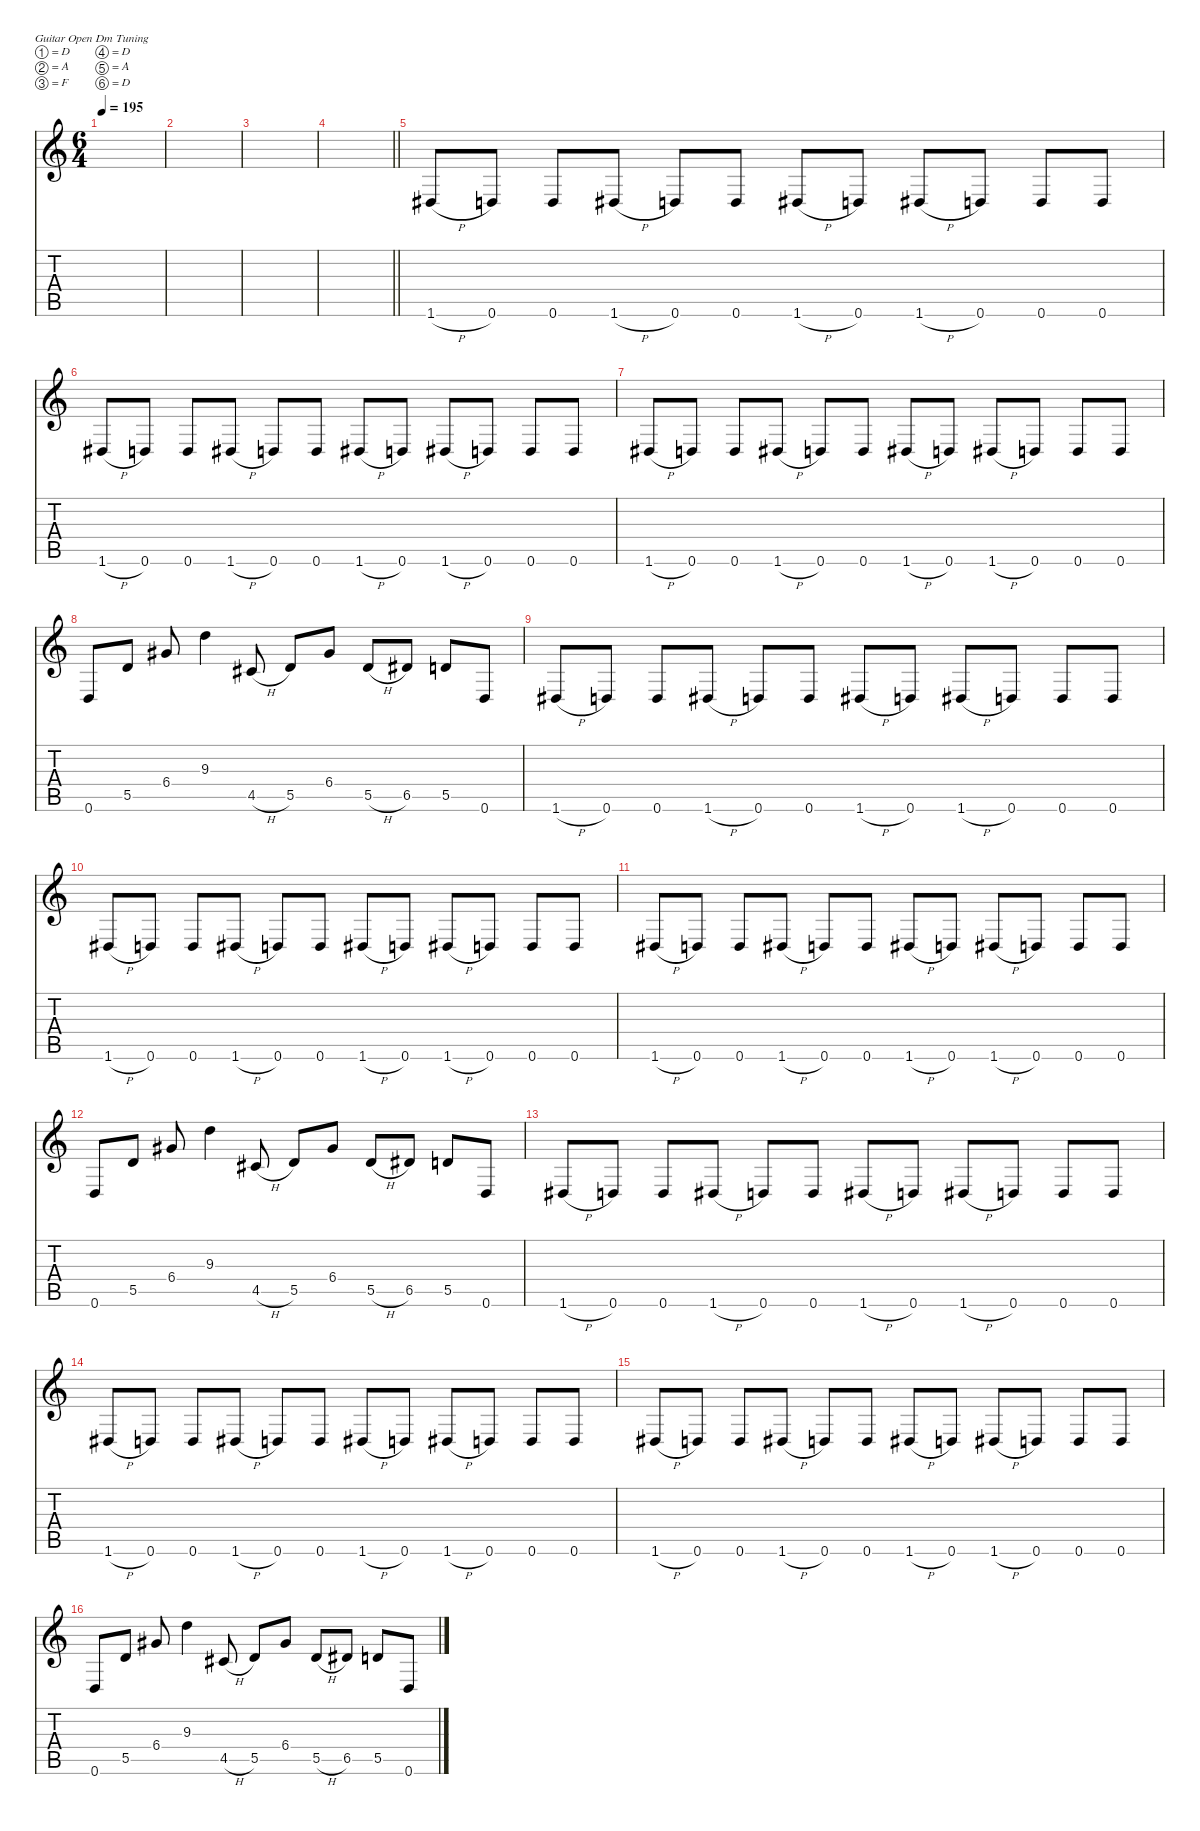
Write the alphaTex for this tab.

\defaultSystemsLayout 4
\hideDynamics
\bracketExtendMode nobrackets
\singleTrackTrackNamePolicy hidden
\multiTrackTrackNamePolicy hidden
\firstSystemTrackNameMode fullname
\firstSystemTrackNameOrientation horizontal
\otherSystemsTrackNameOrientation horizontal
\track ("Guitar 2" "dist.guit.") {defaultSystemsLayout 4 mute instrument distortionguitar}
\staff {score tabs}
\tuning (D4 A3 F3 D3 A2 D2)
\ts (6 4)
\tempo 195
\clef g2
\ks c
|
|
|
\barLineRight lightlight
|
1.6{h acc #}.8{beam Up} 0.6.8{beam Up} 0.6.8{beam Up} 1.6{h acc #}.8{beam Up} 0.6.8{beam Up} 0.6.8{beam Up} 1.6{h acc #}.8{beam Up} 0.6.8{beam Up} 1.6{h acc #}.8{beam Up} 0.6.8{beam Up} 0.6.8{beam Up} 0.6.8{beam Up} |
1.6{h acc #}.8{beam Up} 0.6.8{beam Up} 0.6.8{beam Up} 1.6{h acc #}.8{beam Up} 0.6.8{beam Up} 0.6.8{beam Up} 1.6{h acc #}.8{beam Up} 0.6.8{beam Up} 1.6{h acc #}.8{beam Up} 0.6.8{beam Up} 0.6.8{beam Up} 0.6.8{beam Up} |
1.6{h acc #}.8{beam Up} 0.6.8{beam Up} 0.6.8{beam Up} 1.6{h acc #}.8{beam Up} 0.6.8{beam Up} 0.6.8{beam Up} 1.6{h acc #}.8{beam Up} 0.6.8{beam Up} 1.6{h acc #}.8{beam Up} 0.6.8{beam Up} 0.6.8{beam Up} 0.6.8{beam Up} |
0.6.8{beam Up} 5.5.8{beam Up} 6.4{acc #}.8{beam Up} 9.3.4{beam Down} 4.5{h acc #}.8{beam Up} 5.5.8{beam Up} 6.4{acc #}.8{beam Up} 5.5{h}.8{beam Up} 6.5{acc #}.8{beam Up} 5.5.8{beam Up} 0.6.8{beam Up} |
1.6{h acc #}.8{beam Up} 0.6.8{beam Up} 0.6.8{beam Up} 1.6{h acc #}.8{beam Up} 0.6.8{beam Up} 0.6.8{beam Up} 1.6{h acc #}.8{beam Up} 0.6.8{beam Up} 1.6{h acc #}.8{beam Up} 0.6.8{beam Up} 0.6.8{beam Up} 0.6.8{beam Up} |
1.6{h acc #}.8{beam Up} 0.6.8{beam Up} 0.6.8{beam Up} 1.6{h acc #}.8{beam Up} 0.6.8{beam Up} 0.6.8{beam Up} 1.6{h acc #}.8{beam Up} 0.6.8{beam Up} 1.6{h acc #}.8{beam Up} 0.6.8{beam Up} 0.6.8{beam Up} 0.6.8{beam Up} |
1.6{h acc #}.8{beam Up} 0.6.8{beam Up} 0.6.8{beam Up} 1.6{h acc #}.8{beam Up} 0.6.8{beam Up} 0.6.8{beam Up} 1.6{h acc #}.8{beam Up} 0.6.8{beam Up} 1.6{h acc #}.8{beam Up} 0.6.8{beam Up} 0.6.8{beam Up} 0.6.8{beam Up} |
0.6.8{beam Up} 5.5.8{beam Up} 6.4{acc #}.8{beam Up} 9.3.4{beam Down} 4.5{h acc #}.8{beam Up} 5.5.8{beam Up} 6.4{acc #}.8{beam Up} 5.5{h}.8{beam Up} 6.5{acc #}.8{beam Up} 5.5.8{beam Up} 0.6.8{beam Up} |
1.6{h acc #}.8{beam Up} 0.6.8{beam Up} 0.6.8{beam Up} 1.6{h acc #}.8{beam Up} 0.6.8{beam Up} 0.6.8{beam Up} 1.6{h acc #}.8{beam Up} 0.6.8{beam Up} 1.6{h acc #}.8{beam Up} 0.6.8{beam Up} 0.6.8{beam Up} 0.6.8{beam Up} |
1.6{h acc #}.8{beam Up} 0.6.8{beam Up} 0.6.8{beam Up} 1.6{h acc #}.8{beam Up} 0.6.8{beam Up} 0.6.8{beam Up} 1.6{h acc #}.8{beam Up} 0.6.8{beam Up} 1.6{h acc #}.8{beam Up} 0.6.8{beam Up} 0.6.8{beam Up} 0.6.8{beam Up} |
1.6{h acc #}.8{beam Up} 0.6.8{beam Up} 0.6.8{beam Up} 1.6{h acc #}.8{beam Up} 0.6.8{beam Up} 0.6.8{beam Up} 1.6{h acc #}.8{beam Up} 0.6.8{beam Up} 1.6{h acc #}.8{beam Up} 0.6.8{beam Up} 0.6.8{beam Up} 0.6.8{beam Up} |
0.6.8{beam Up} 5.5.8{beam Up} 6.4{acc #}.8{beam Up} 9.3.4{beam Down} 4.5{h acc #}.8{beam Up} 5.5.8{beam Up} 6.4{acc #}.8{beam Up} 5.5{h}.8{beam Up} 6.5{acc #}.8{beam Up} 5.5.8{beam Up} 0.6.8{beam Up}
